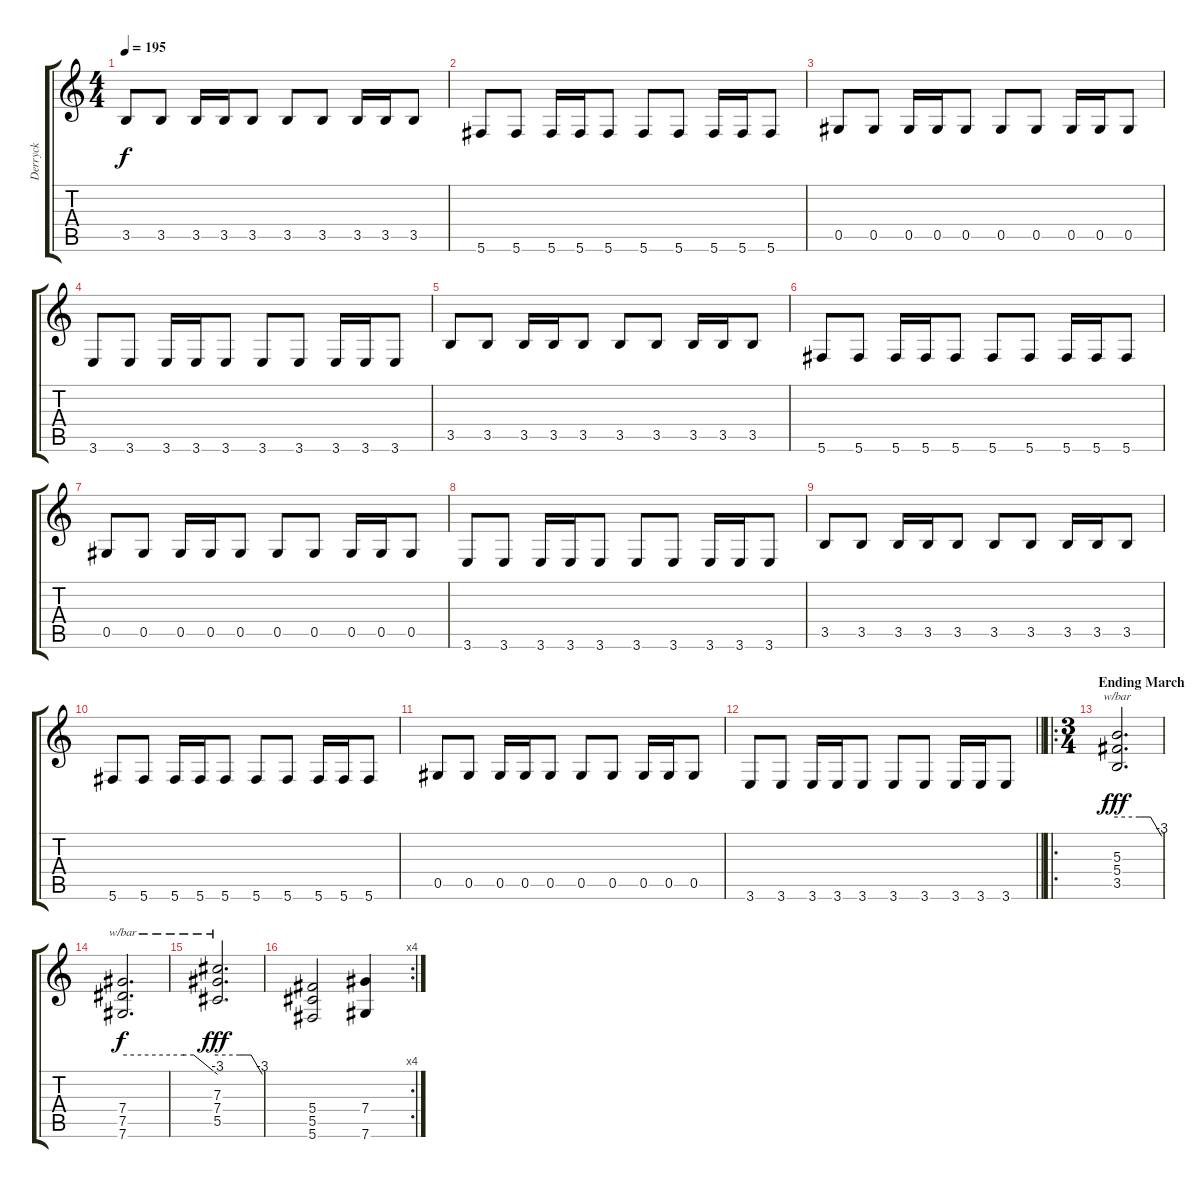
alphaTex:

\track ("Derryck" "Derryck") {instrument distortionguitar}
\staff {score tabs}
\tuning (Eb4 Bb3 Gb3 Db3 Ab2 Db2) {hide}
\ts (4 4)
\tempo 195
\clef g2
\ks c
3.5.8{dy f} 3.5.8 3.5.16 3.5.16 3.5.8 3.5.8 3.5.8 3.5.16 3.5.16 3.5.8 |
5.6.8 5.6.8 5.6.16 5.6.16 5.6.8 5.6.8 5.6.8 5.6.16 5.6.16 5.6.8 |
0.5.8 0.5.8 0.5.16 0.5.16 0.5.8 0.5.8 0.5.8 0.5.16 0.5.16 0.5.8 |
3.6.8 3.6.8 3.6.16 3.6.16 3.6.8 3.6.8 3.6.8 3.6.16 3.6.16 3.6.8 |
3.5.8 3.5.8 3.5.16 3.5.16 3.5.8 3.5.8 3.5.8 3.5.16 3.5.16 3.5.8 |
5.6.8 5.6.8 5.6.16 5.6.16 5.6.8 5.6.8 5.6.8 5.6.16 5.6.16 5.6.8 |
0.5.8 0.5.8 0.5.16 0.5.16 0.5.8 0.5.8 0.5.8 0.5.16 0.5.16 0.5.8 |
3.6.8 3.6.8 3.6.16 3.6.16 3.6.8 3.6.8 3.6.8 3.6.16 3.6.16 3.6.8 |
3.5.8 3.5.8 3.5.16 3.5.16 3.5.8 3.5.8 3.5.8 3.5.16 3.5.16 3.5.8 |
5.6.8 5.6.8 5.6.16 5.6.16 5.6.8 5.6.8 5.6.8 5.6.16 5.6.16 5.6.8 |
0.5.8 0.5.8 0.5.16 0.5.16 0.5.8 0.5.8 0.5.8 0.5.16 0.5.16 0.5.8 |
\barLineRight lightlight
3.6.8 3.6.8 3.6.16 3.6.16 3.6.8 3.6.8 3.6.8 3.6.16 3.6.16 3.6.8 |
\ro
\ts (3 4)
\section ("" "Ending March")
(5.3 5.4 3.5).2{d tbe (custom default 0 0 30 0 39 0 45 0 60 -12) dy fff volume 13} |
(7.4 7.5 7.6).2{d tbe (custom default 0 0 30 0 39 0 45 0 60 -12) dy f} |
(7.3 7.4 5.5).2{d tbe (custom default 0 0 30 0 39 0 45 0 60 -12) dy fff} |
\rc 4
(5.4 5.5 5.6).2 (7.4 7.6).4
